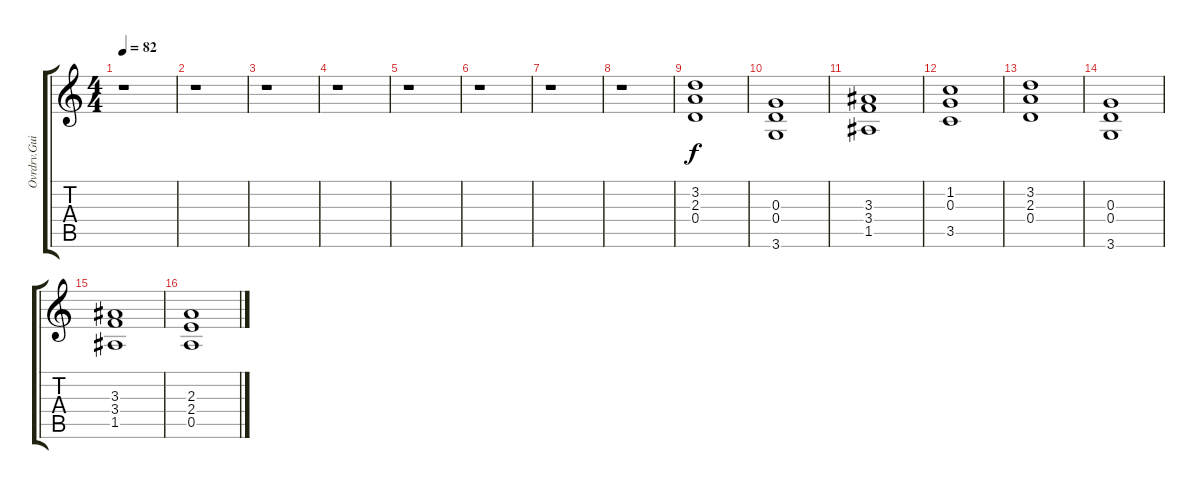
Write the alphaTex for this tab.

\track ("Ovrdrv.Guitar" "Ovrdrv.Gui") {instrument distortionguitar}
\staff {score tabs}
\tuning (E4 B3 G3 D3 A2 E2) {hide}
\ts (4 4)
\tempo 82
\clef g2
\ks c
r.1{dy f} |
r.1 |
r.1 |
r.1 |
r.1 |
r.1 |
r.1 |
r.1 |
(3.2 2.3 0.4).1{volume 16 balance 8} |
(0.3 0.4 3.6).1 |
(3.3 3.4 1.5).1 |
(1.2 0.3 3.5).1 |
(3.2 2.3 0.4).1 |
(0.3 0.4 3.6).1 |
(3.3 3.4 1.5).1 |
(2.3 2.4 0.5).1
